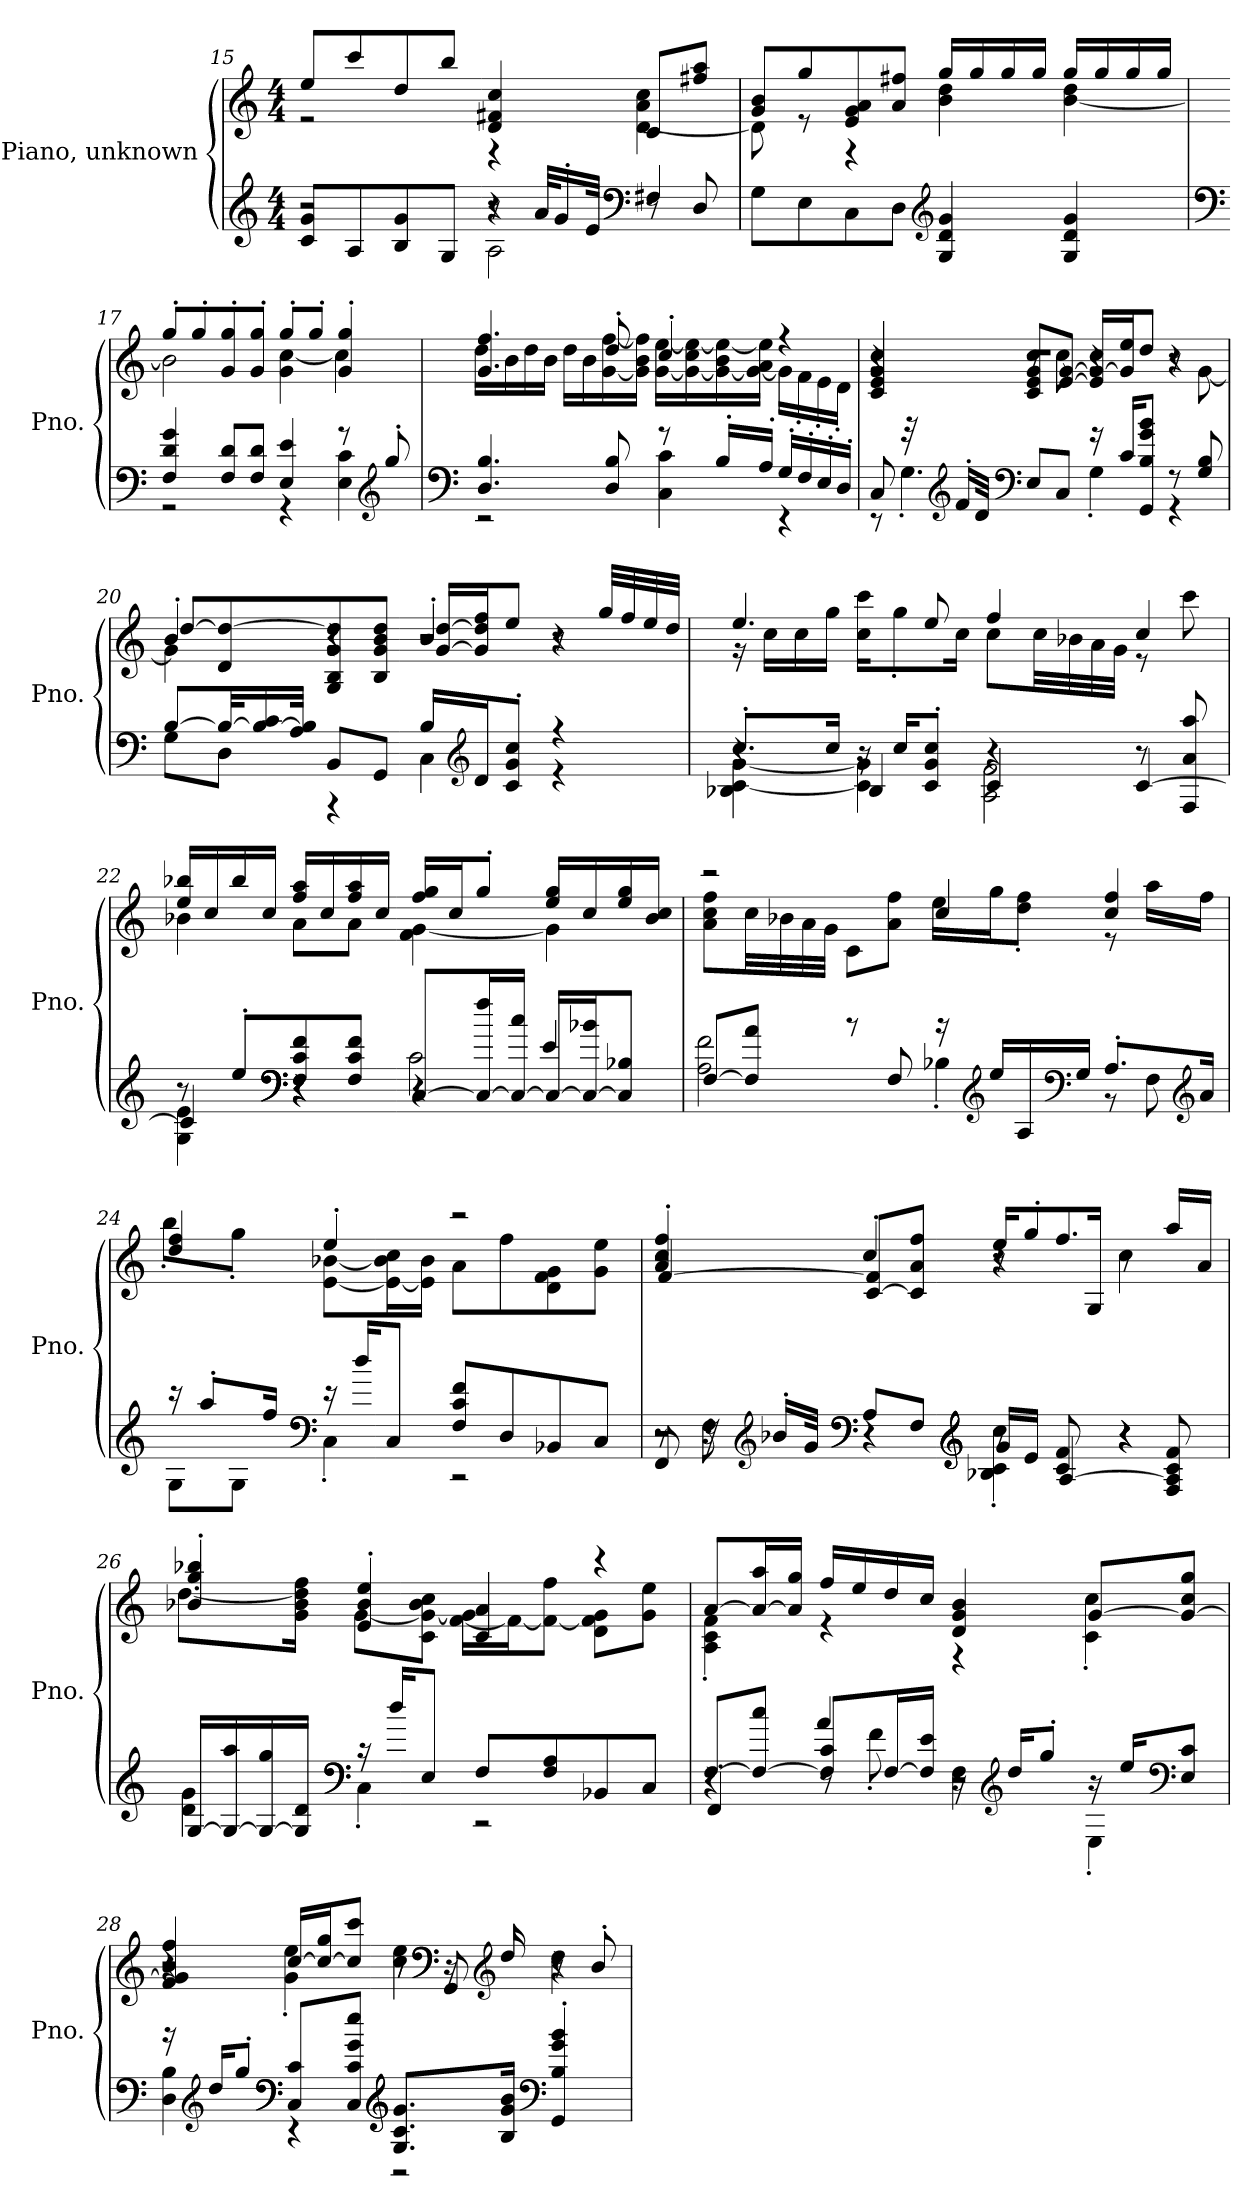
**kern	**kern
*part1	*part1
*staff2	*staff1
*I"Piano, unknown	*
*I'Pno.	*
!!LO:LB:g=z
*clefG2	*clefG2
*k[]	*k[]
*M4/4	*M4/4
=15	=15
*^	*^
*	*^	*	*
8c/ 8g/L	2r	2r	8ee/L	2r
8A/	.	.	8ccc/	.
8B/ 8g/	.	.	8dd/	.
8G/J	.	.	8bb/J	.
8r	2A\	4r	4d/ 4f#X/ 4cc/	4r
32a/KLL	.	.	.	.
16g'/	.	.	.	.
32e/JJk	.	.	.	.
*clefF4	*	*	*	*
8r	.	4F#X/	8c/L	[4d\ 4a\ 4cc\
8D/	.	.	8ff#X/ 8aa/J	.
*v	*v	*v	*	*
=16	=16	=16
8G\L	8g/ 8b/L	8d\]
8E\	8gg/	8r
8C\	8e/ 8g/ 8a/	4r
8D\J	8a/ 8ff#X/J	.
*clefG2	*	*
4G/ 4d/ 4g/	16gg/LL	4b\ 4dd\
.	16gg/	.
.	16gg/	.
.	16gg/JJ	.
4G/ 4d/ 4g/	16gg/LL	[4b\ 4dd\
.	16gg/	.
.	16gg/	.
.	16gg/JJ	.
=17	=17	=17
*clefF4	*	*
*^	*	*
4F/ 4d/ 4g/	2r	8gg'/L	2b\]
.	.	8gg'/	.
8F/ 8d/L	.	8g/' 8gg/'	.
8F/ 8d/J	.	8g/' 8gg/'J	.
4E/ 4e/	4r	8gg'/L	4g\ [4cc\
.	.	8gg'/J	.
8r	4E\ 4c\	4g/' 4gg/'	4cc\]
*clefG2	*	*	*
8gg'/	.	.	.
!!LO:LB:g=z	!!
=18	=18	=18	=18
*clefF4	*	*	*
4.D/ 4.B/	2r	4.g/ 4.ff/	16dd\LL
.	.	.	16b\
.	.	.	16dd\
.	.	.	16b\JJ
.	.	.	16dd\LL
.	.	.	16b\
8D/ 8B/	.	8dd'/	[16g\ [16ff\
.	.	.	16g\] 16b\ 16ff\]JJ
8r	4C\ 4c\	4cc'/	[16g\ [16ee\LL
.	.	.	16g\_ 16cc\ 16ee\_
16B'/LL	.	.	16g\_ 16b\ 16ee\_
16A'/JJ	.	.	16g\_ 16a\ 16ee\]JJ
16G'/LL	4r	4r	16g\LL]
16F'/	.	.	16f'\
16E'/	.	.	16e'\
16D'/JJ	.	.	16d'\JJ
=19	=19	=19	=19
*	*	*	*^
8C/	8r	1r	4r	4c/ 4e/ 4g/ 4cc/
32r	4.G'\	.	.	.
*clefG2	*	*	*	*
16f'/LL	.	.	.	.
32d/JJk	.	.	.	.
*clefF4	*	*	*	*
8E/L	.	.	8r	8c/ 8e/ 8g/ 8cc/L
8C/J	.	.	8cc\	[8e/ [8g/J
16r	4G'\	.	4r	16e/] 16g/_ 16cc/LL
16c/KL	.	.	.	16g/] 16ee/J
8GG/ 8B/ 8g/ 8b/J	.	.	.	8dd/J
8r	4r	.	8r	4r
8G/ 8B/	.	.	[8g\	.
!!LO:LB:g=z	!!	!!
=20	=20	=20	=20	=20
[8B/L	8G\L	4b'/	4g\]	[8dd/L
32B/KL_	8D\J	.	.	8d/ 8dd/_
16B/_ 16c/	.	.	.	.
32A/ 32B/]JJk	.	.	.	.
8BB/L	4r	4r	4r	8G/ 8B/ 8g/ 8dd/]
8GG/J	.	.	.	8B/ 8g/ 8b/ 8dd/J
16B/LL	4C\	4b'/	2r	[16g/ [16dd/LL
*clefG2	*	*	*	*
16d/J	.	.	.	16g/] 16dd/] 16ff/J
8c/' 8g/' 8cc/'J	.	.	.	8ee/J
4r	4r	4r	.	8r
.	.	.	.	32gg/LLL
.	.	.	.	32ff/
.	.	.	.	32ee/
.	.	.	.	32dd/JJJ
*	*	*	*v	*v
=21	=21	=21	=21
*	*^	*	*
8.cc'/L	4B-X\ [4c\ [4g\	4r	4.ee/	16r
.	.	.	.	16cc\LL
.	.	.	.	16cc\
16cc/Jk	.	.	.	16gg\JJ
16r	4c\] 4g\]	4B-/	.	16cc\ 16ccc\KL
16cc/KL	.	.	.	8gg'\
8c/' 8g/' 8cc/'J	.	.	8ee/	.
.	.	.	.	16cc\Jk
4c/	2A\ 2f\	4r	4ff/	8cc\L
.	.	.	.	32cc\LL
.	.	.	.	32b-X\
.	.	.	.	32a\
.	.	.	.	32g\JJJ
8r	.	[4c/	4cc/	8r
8F/ 8a/ 8aa/	.	.	.	8ccc\
!!LO:LB:g=z	!!
=22	=22	=22	=22	=22
8r	4G\ 4e\	4c/]	16ee/ 16bb-X/LL	4b-X\
.	.	.	16cc/	.
8ee'/L	.	.	16bb-/	.
.	.	.	16cc/JJ	.
*clefF4	*	*	*	*
8F/ 8c/ 8f/	4r	4r	16ff/ 16aa/LL	8a\L
.	.	.	16cc/	.
8F/ 8c/ 8f/J	.	.	16ff/ 16aa/	8a\J
.	.	.	16cc/JJ	.
[8C/L	2c\	4r	16ff/ 16gg/LL	4f\ [4g\
.	.	.	16cc/J	.
16C/_ 16ff/L	.	.	8gg'/J	.
16C/_ 16cc/JJ	.	.	.	.
16C/LL_	.	4e/	16ee/ 16gg/LL	4g\]
16C/_ 16b-X/J	.	.	16cc/	.
8C/] 8B-X/J	.	.	16ee/ 16gg/	.
.	.	.	16b-/ 16cc/JJ	.
*	*v	*v	*	*
=23	=23	=23	=23
[8F/L	2A\ 2f\	2r	8a\ 8cc\ 8ff\L
8F/] 8a/J	.	.	32cc\LL
.	.	.	32b-X\
.	.	.	32a\
.	.	.	32g\JJJ
8r	.	.	8c\L
8F/	.	.	8a\ 8ff\J
16r	4B-X'\	4cc/	16ee\LL
*clefG2	*	*	*
16ee/LL	.	.	16gg\J
16A/	.	.	8dd\' 8ff\'J
*clefF4	*	*	*
16G/JJ	.	.	.
8.A'/L	8r	4cc/ 4ff/	8r
.	8F\	.	16aa\LL
*clefG2	*	*	*
16a/Jk	.	.	16ff\JJ
!!LO:LB:g=z	!!
=24	=24	=24	=24
16r	8G\L	4dd/ 4ff/	8bb'\L
8aa'/L	.	.	.
.	8G\J	.	8gg'\J
16ff/Jk	.	.	.
*clefF4	*	*	*
16r	4C'\	4ee'/	[8e\ [8b-X\L
16dd/KL	.	.	.
8C/J	.	.	16e\_ 16b-\] 16cc\L
.	.	.	16e\] 16b-\JJ
8F/ 8c/ 8f/L	2r	2r	8a\L
8D/	.	.	8ff\
8BB-X/	.	.	8d\ 8f\ 8g\
8C/J	.	.	8g\ 8ee\J
=25	=25	=25	=25
*	*^	*	*^
2r	8r	8FF/	4a/' 4cc/' 4ff/'	2r	[4f/
.	8F\	32r	.	.	.
*clefG2	*	*	*	*	*
.	.	16b-X'/LL	.	.	.
.	.	32g/JJk	.	.	.
*clefF4	*	*	*	*	*
.	4r	8A/L	4cc'/	.	[8c/ 8f/]L
.	.	8F/J	.	.	8c/] 8a/ 8ff/J
*clefG2	*	*	*	*	*
8r	4B-X\' 4c\' 4cc\'	16g/LL	8r	4r	16ee/KL
.	.	16e/JJ	.	.	8gg'/
8c/ 8f/	.	[4A/	4.ff/	.	.
.	.	.	.	.	16G/Jk
4r	4r	.	.	4cc\	8r
.	.	8F/ 8A/] 8c/ 8f/	.	.	16aa/LL
.	.	.	.	.	16a/JJ
*	*v	*v	*	*	*
*	*	*	*v	*v
!!LO:PB:g=z
=26	=26	=26	=26
[16G/LL	4d\ 4g\	4b-X/' 4gg/' 4bb-X/'	[8.dd\L
16G/_ 16aa/	.	.	.
16G/_ 16gg/	.	.	.
16G/] 16d/JJ	.	.	16g\ 16b-\ 16dd\] 16ff\Jk
*clefF4	*	*	*
16r	4C'\	4e/' 4b-/' 4ee/'	[8g\L
16dd/KL	.	.	.
8E/J	.	.	8c\ 8g\_ 8b-\ 8cc\J
8F/L	2r	4c/ 4a/	[16f\ 16g\]LL
.	.	.	16f\J_
8F/ 8A/	.	.	8f\_ 8ff\J
8BB-X/	.	4r	8d\ 8f\] 8g\L
8C/J	.	.	8g\ 8ee\J
=27	=27	=27	=27
*	*^	*	*
[8F/L	4r	4FF'/	[8a/L	4A\' 4c\' 4f\'
8F/_ 8cc/J	.	.	16a/_ 16aa/L	.
.	.	.	16a/] 16gg/JJ	.
8F/] 8c/L	8r	4a/	16ff/LL	4r
.	.	.	16ee/	.
[16F/L	8f'\	.	16dd/	.
16F/] 16e/JJ	.	.	16cc/JJ	.
16r	4F\	2r	4d/ 4g/ 4b/	4r
*clefG2	*	*	*	*
16dd/KL	.	.	.	.
8gg'/J	.	.	.	.
16r	4E'\	.	[8g/L	4c\' 4cc\'
16ee/KL	.	.	.	.
*clefF4	*	*	*	*
8E/ 8c/J	.	.	8g/_ 8cc/ 8gg/J	.
*	*v	*v	*	*
!!LO:LB:g=z
=28	=28	=28	=28
*	*	*	*^
16r	4D\ 4B\	4f/ 4g/] 4b/ 4ff/	4r	2r
*clefG2	*	*	*	*
16dd/KL	.	.	.	.
8gg'/J	.	.	.	.
*clefF4	*	*	*	*
8C/ 8c/L	4r	[16cc/LL	4g\' 4ee\'	.
.	.	16cc/_ 16gg/J	.	.
8C/ 8c/ 8g/ 8ee/J	.	8cc/] 8ccc/J	.	.
*clefG2	*	*	*	*
8.G/ 8.c/ 8.g/L	2r	8r	4cc\ 4ee\	8r
*	*	*clefF4	*	*
.	.	16r	.	8GG/
*	*	*clefG2	*	*
16B/ 16g/ 16b/Jk	.	16dd/	.	.
*clefF4	*	*	*	*
4GG/' 4B/' 4g/' 4b/'	.	8r	4dd\	4r
.	.	8b'/	.	.
*v	*v	*	*	*
*	*v	*v	*v
=	=
*-	*-
